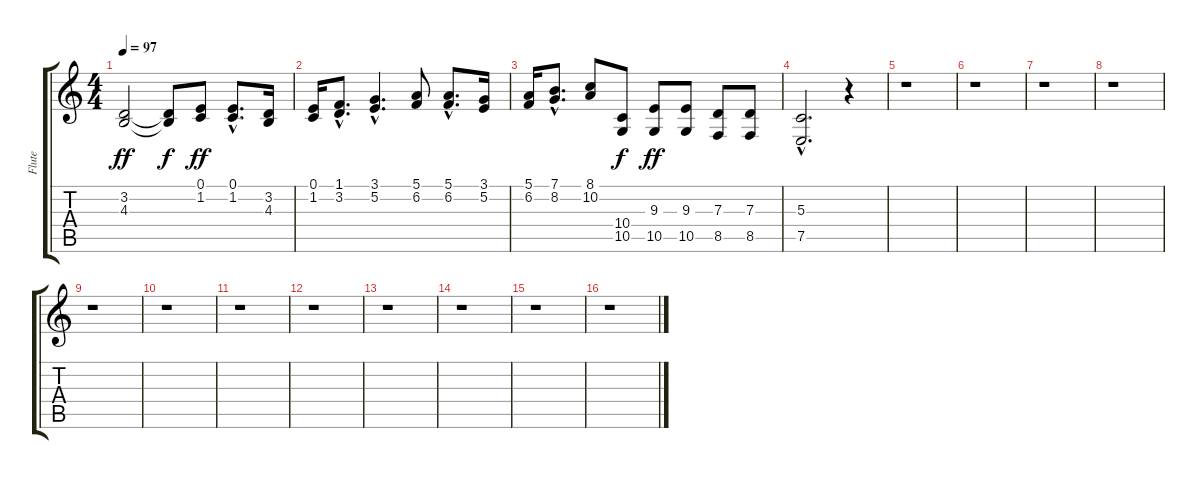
\track ("Flute" "Flute") {instrument panflute}
\staff {score tabs}
\tuning (E4 B3 G3 D3 A2 E2) {hide}
\ts (4 4)
\tempo 97
\clef g2
\ks c
(3.2 4.3).2{dy ff} (3.2{t} 4.3{t}).8{dy f} (0.1 1.2).8{dy ff} (0.1{hac} 1.2{hac}).8{d} (3.2 4.3).16 |
(0.1 1.2).16 (1.1{hac} 3.2{hac}).8{d} (3.1{hac} 5.2{hac}).4{d} (5.1 6.2).8 (5.1{hac} 6.2{hac}).8{d} (3.1 5.2).16 |
(5.1 6.2).16 (7.1{hac} 8.2{hac}).8{d} (8.1 10.2).8 (10.4 10.5).8{dy f} (9.3 10.5).8{dy ff} (9.3 10.5).8 (7.3 8.5).8 (7.3 8.5).8 |
(5.3{hac} 7.5{hac}).2{d} r.4 |
r.1 |
r.1 |
r.1 |
r.1 |
r.1 |
r.1 |
r.1 |
r.1 |
r.1 |
r.1 |
r.1 |
r.1
